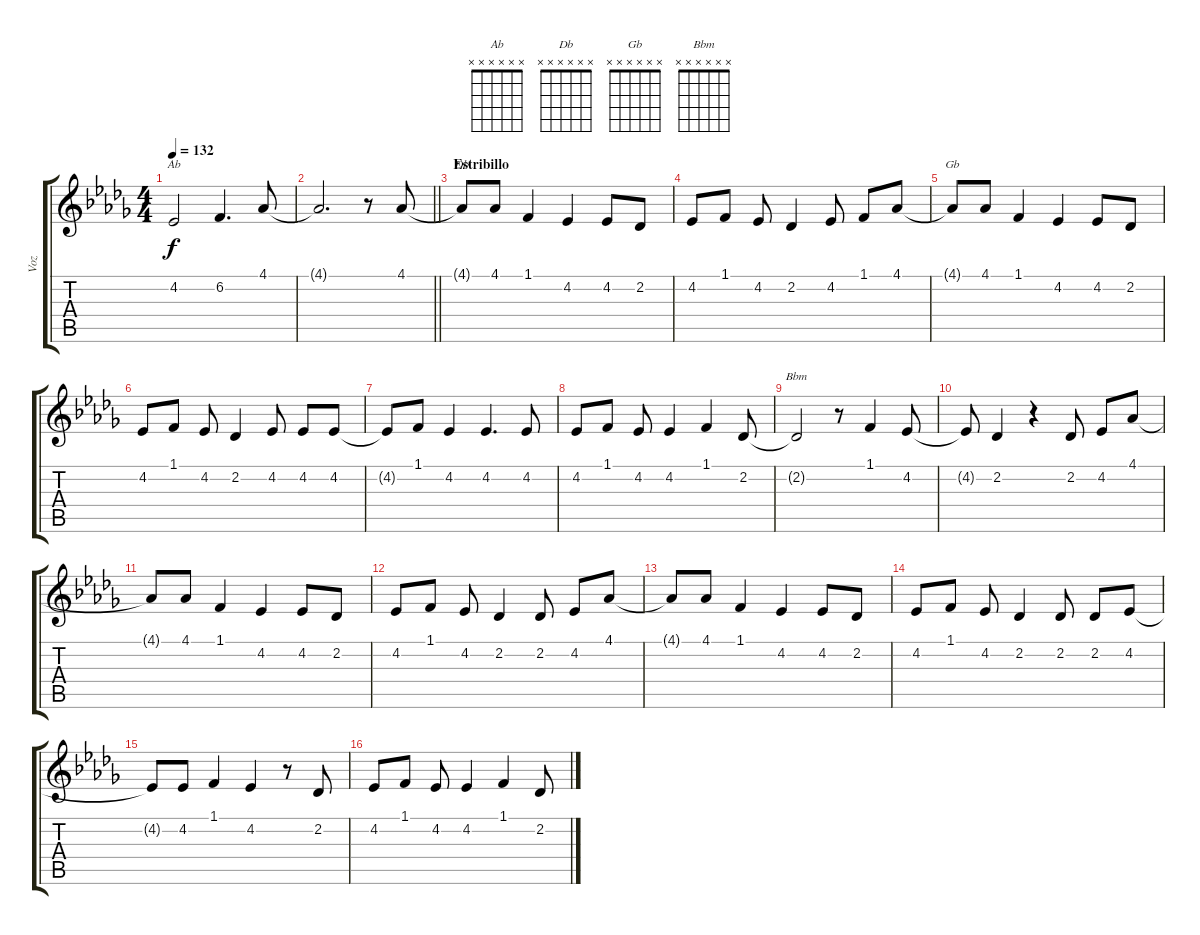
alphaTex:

\track ("Voz" "Voz") {instrument lead2sawtooth}
\staff {score tabs}
\tuning (E4 B3 G3 D3 A2 E2) {hide}
\chord ("Ab" x x x x x x)
\chord ("Db" x x x x x x)
\chord ("Gb" x x x x x x)
\chord ("Bbm" x x x x x x)
\ts (4 4)
\tempo 132
\clef g2
\ks db
4.2.2{ch "Ab" dy f} 6.2.4{d} 4.1.8 |
\barLineRight lightlight
4.1{t}.2{d} r.8 4.1.8 |
\section ("" "Estribillo")
4.1{t}.8{ch "Db"} 4.1.8 1.1.4 4.2.4 4.2.8 2.2.8 |
4.2.8 1.1.8 4.2.8 2.2.4 4.2.8 1.1.8 4.1.8 |
4.1{t}.8{ch "Gb"} 4.1.8 1.1.4 4.2.4 4.2.8 2.2.8 |
4.2.8 1.1.8 4.2.8 2.2.4 4.2.8 4.2.8 4.2.8 |
4.2{t}.8 1.1.8 4.2.4 4.2.4{d} 4.2.8 |
4.2.8 1.1.8 4.2.8 4.2.4 1.1.4 2.2.8 |
2.2{t}.2{ch "Bbm"} r.8 1.1.4 4.2.8 |
4.2{t}.8 2.2.4 r.4 2.2.8 4.2.8 4.1.8 |
4.1{t}.8 4.1.8 1.1.4 4.2.4 4.2.8 2.2.8 |
4.2.8 1.1.8 4.2.8 2.2.4 2.2.8 4.2.8 4.1.8 |
4.1{t}.8 4.1.8 1.1.4 4.2.4 4.2.8 2.2.8 |
4.2.8 1.1.8 4.2.8 2.2.4 2.2.8 2.2.8 4.2.8 |
4.2{t}.8 4.2.8 1.1.4 4.2.4 r.8 2.2.8 |
4.2.8 1.1.8 4.2.8 4.2.4 1.1.4 2.2.8
